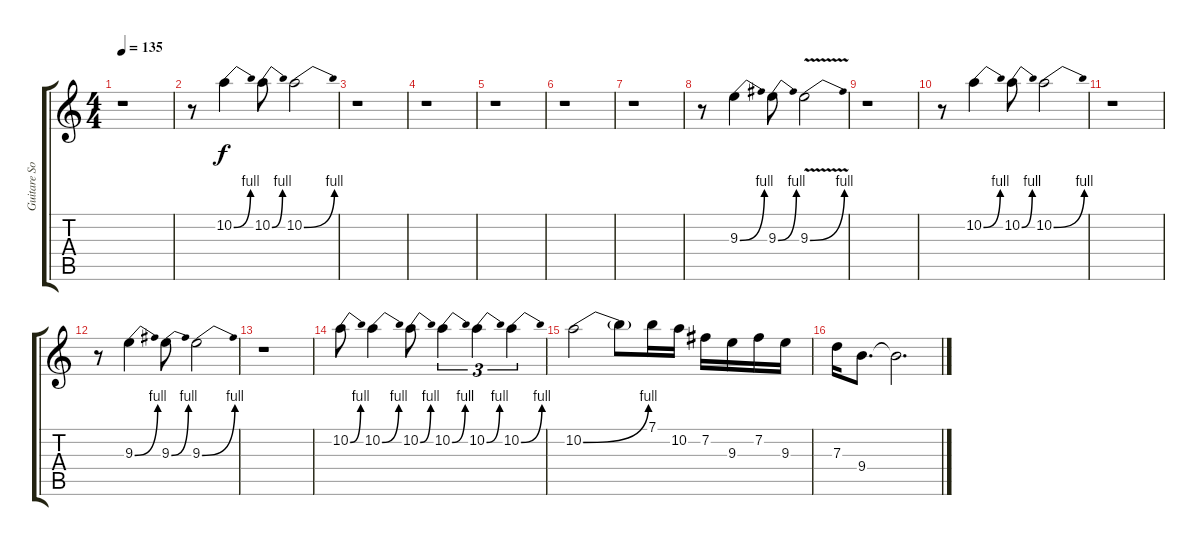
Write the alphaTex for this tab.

\track ("Guitare Solo" "Guitare So") {instrument overdrivenguitar}
\staff {score tabs}
\tuning (E4 B3 G3 D3 A2 E2) {hide}
\ts (4 4)
\tempo 135
\clef g2
\ks c
r.1{dy f} |
r.8 10.2{be (bend 0 0 60 4)}.4 10.2{be (bend 0 0 60 4)}.8 10.2{be (bend 0 0 60 4)}.2 |
r.1 |
r.1 |
r.1 |
r.1 |
r.1 |
r.8 9.3{be (bend 0 0 60 4)}.4 9.3{be (bend 0 0 60 4)}.8 9.3{be (bend 0 0 60 4) v}.2 |
r.1 |
r.8 10.2{be (bend 0 0 60 4)}.4 10.2{be (bend 0 0 60 4)}.8 10.2{be (bend 0 0 60 4)}.2 |
r.1 |
r.8 9.3{be (bend 0 0 60 4)}.4 9.3{be (bend 0 0 60 4)}.8 9.3{be (bend 0 0 60 4)}.2 |
r.1 |
10.2{be (bend 0 0 60 4)}.8 10.2{be (bend 0 0 60 4)}.4 10.2{be (bend 0 0 60 4)}.8 10.2{be (bend 0 0 60 4)}.4{tu (3 2)} 10.2{be (bend 0 0 60 4)}.4{tu (3 2)} 10.2{be (bend 0 0 60 4)}.4{tu (3 2)} |
10.2{be (bend 0 0 60 4)}.2 10.2{t}.8 7.1.16 10.2.16 7.2.16 9.3.16 7.2.16 9.3.16 |
7.3.16 9.4.8{d} 9.4{t}.2{d}
